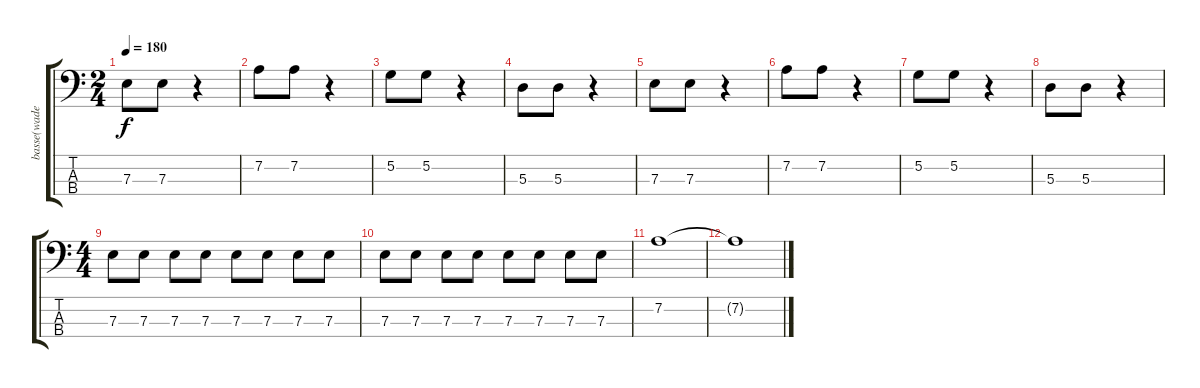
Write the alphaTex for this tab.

\track ("basse(wade)" "basse(wade") {instrument electricbasspick}
\staff {score tabs}
\tuning (G2 D2 A1 E1) {hide}
\ts (2 4)
\tempo 180
\clef f4
\ks c
7.3.8{dy f} 7.3.8 r.4 |
7.2.8 7.2.8 r.4 |
5.2.8 5.2.8 r.4 |
5.3.8 5.3.8 r.4 |
7.3.8 7.3.8 r.4 |
7.2.8 7.2.8 r.4 |
5.2.8 5.2.8 r.4 |
5.3.8 5.3.8 r.4 |
\ts (4 4)
7.3.8 7.3.8 7.3.8 7.3.8 7.3.8 7.3.8 7.3.8 7.3.8 |
7.3.8 7.3.8 7.3.8 7.3.8 7.3.8 7.3.8 7.3.8 7.3.8 |
7.2.1 |
7.2{t}.1
